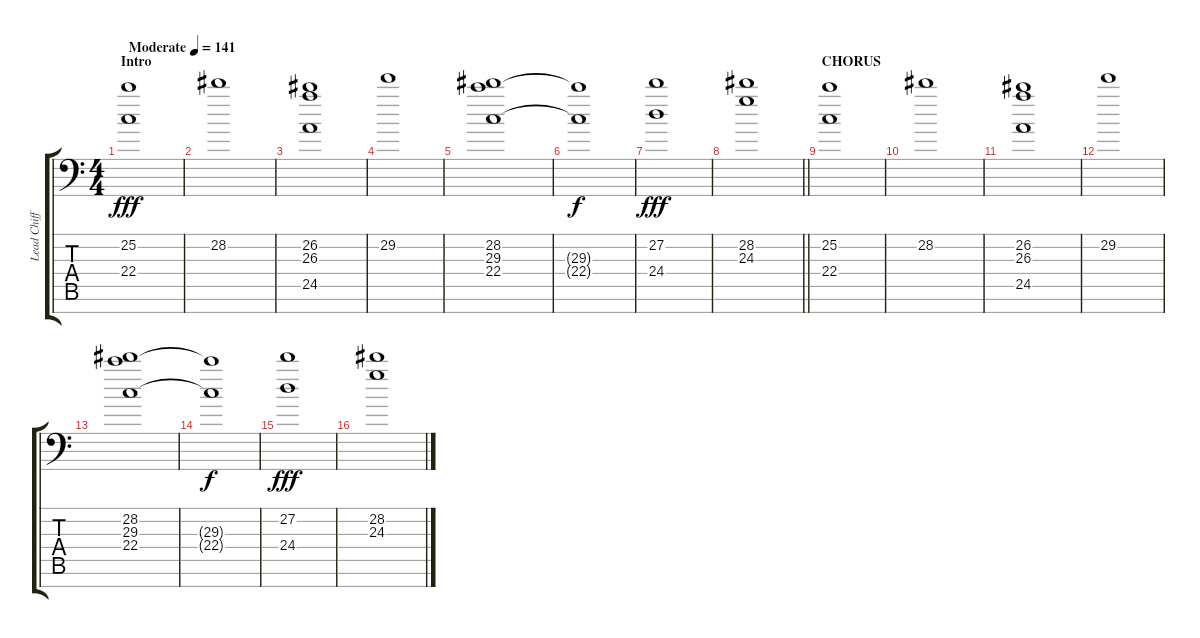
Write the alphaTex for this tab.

\track ("Lead Chiff" "Lead Chiff") {instrument lead4chiff}
\staff {score tabs}
\tuning (C8 B3 G3 D3 A2 E2 C-1) {hide}
\ts (4 4)
\section ("" "Intro")
\tempo (141 "Moderate")
\clef f4
\ks c
(25.2 22.4).1{dy fff instrument lead4chiff} |
28.2.1 |
(26.2 26.3 24.5).1 |
29.2.1 |
(28.2 29.3 22.4).1 |
(29.3{t} 22.4{t}).1{dy f} |
(27.2 24.4).1{dy fff} |
\barLineRight lightlight
(28.2 24.3).1 |
\section ("" "CHORUS")
(25.2 22.4).1 |
28.2.1 |
(26.2 26.3 24.5).1 |
29.2.1 |
(28.2 29.3 22.4).1 |
(29.3{t} 22.4{t}).1{dy f} |
(27.2 24.4).1{dy fff} |
(28.2 24.3).1
